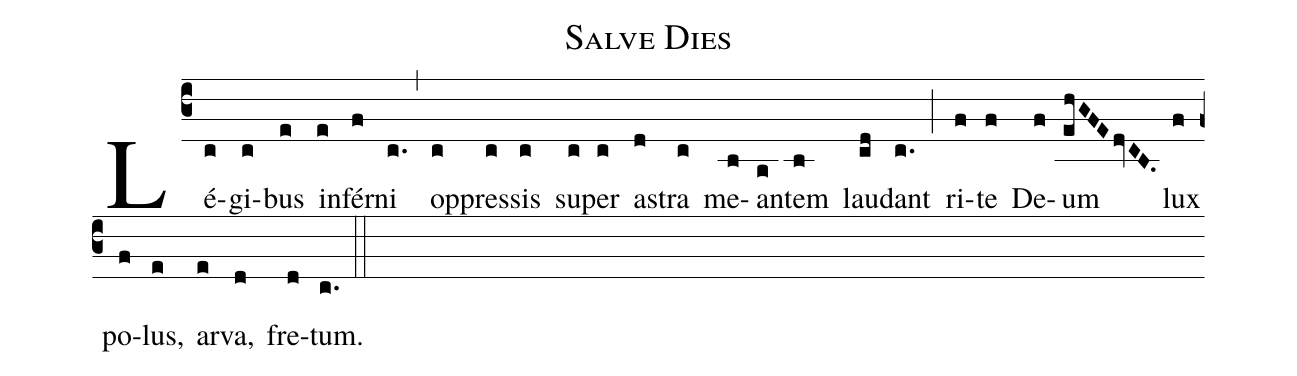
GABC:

name: Salve Dies;
%%
(c3) Lé(c)gi(c)bus(e) in(e)fér(f)ni(c.) (,) op(c)pres(c)sis(c) su(c)per(c) as(d)tra(c) me(b)an(a)tem(b) lau(cd)dant(c.) (;) ri(f)te(f) De(f)um(ehGFEdvCB.) lux(f) po(f)lus,(e) ar(e)va,(d) fre(d)tum.(c.) (::)
